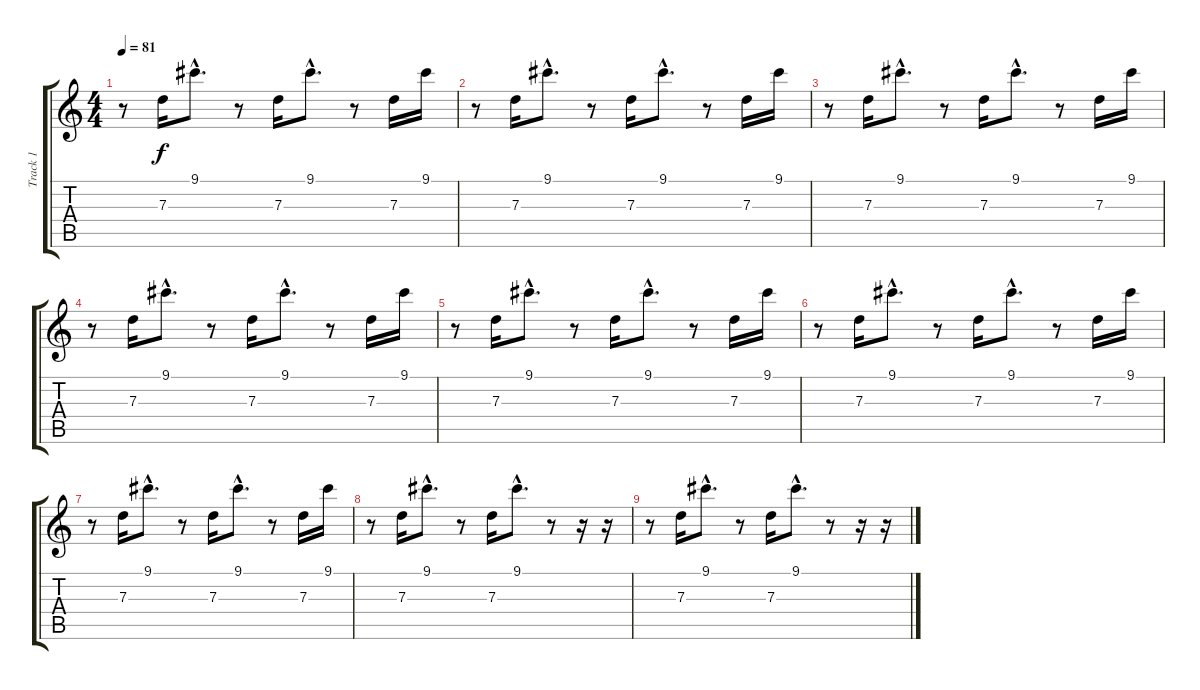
\track ("Track 1" "Track 1") {instrument overdrivenguitar}
\staff {score tabs}
\tuning (E4 B3 G3 D3 A2 E2) {hide}
\ts (4 4)
\tempo 81
\clef g2
\ks c
r.8{dy f} 7.3.16 9.1{hac}.8{d} r.8 7.3.16 9.1{hac}.8{d} r.8 7.3.16 9.1.16 |
r.8{volume 9} 7.3.16 9.1{hac}.8{d} r.8 7.3.16 9.1{hac}.8{d} r.8 7.3.16 9.1.16 |
r.8 7.3.16 9.1{hac}.8{d} r.8 7.3.16 9.1{hac}.8{d} r.8 7.3.16 9.1.16 |
r.8 7.3.16 9.1{hac}.8{d} r.8 7.3.16 9.1{hac}.8{d} r.8 7.3.16 9.1.16 |
r.8 7.3.16 9.1{hac}.8{d} r.8 7.3.16 9.1{hac}.8{d} r.8 7.3.16 9.1.16 |
r.8 7.3.16 9.1{hac}.8{d} r.8 7.3.16 9.1{hac}.8{d} r.8 7.3.16 9.1.16 |
r.8 7.3.16 9.1{hac}.8{d} r.8 7.3.16 9.1{hac}.8{d} r.8 7.3.16 9.1.16 |
r.8 7.3.16 9.1{hac}.8{d} r.8 7.3.16 9.1{hac}.8{d} r.8 r.16 r.16 |
r.8 7.3.16 9.1{hac}.8{d} r.8 7.3.16 9.1{hac}.8{d} r.8 r.16 r.16
